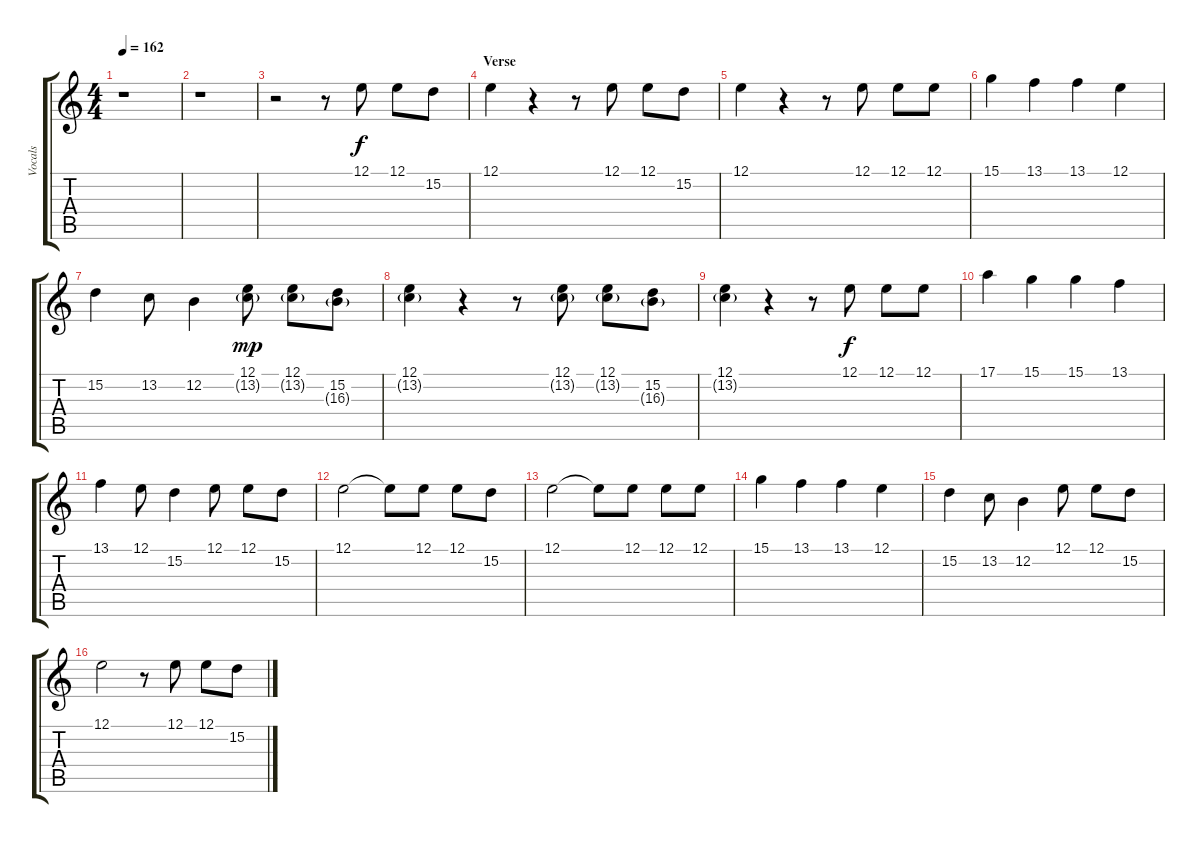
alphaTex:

\track ("Vocals" "Vocals") {instrument lead2sawtooth}
\staff {score tabs}
\tuning (E4 B3 G3 D3 A2 E2) {hide}
\ts (4 4)
\tempo 162
\clef g2
\ks c
r.1{dy f} |
r.1 |
r.2 r.8 12.1.8 12.1.8 15.2.8 |
\section ("" "Verse")
12.1.4 r.4 r.8 12.1.8 12.1.8 15.2.8 |
12.1.4 r.4 r.8 12.1.8 12.1.8 12.1.8 |
15.1.4 13.1.4 13.1.4 12.1.4 |
15.2.4 13.2.8 12.2.4 (12.1 13.2{g}).8{dy mp} (12.1 13.2{g}).8 (15.2 16.3{g}).8 |
(12.1 13.2{g}).4 r.4 r.8 (12.1 13.2{g}).8 (12.1 13.2{g}).8 (15.2 16.3{g}).8 |
(12.1 13.2{g}).4 r.4 r.8 12.1.8{dy f} 12.1.8 12.1.8 |
17.1.4 15.1.4 15.1.4 13.1.4 |
13.1.4 12.1.8 15.2.4 12.1.8 12.1.8 15.2.8 |
12.1.2 12.1{t}.8 12.1.8 12.1.8 15.2.8 |
12.1.2 12.1{t}.8 12.1.8 12.1.8 12.1.8 |
15.1.4 13.1.4 13.1.4 12.1.4 |
15.2.4 13.2.8 12.2.4 12.1.8 12.1.8 15.2.8 |
12.1.2 r.8 12.1.8 12.1.8 15.2.8
